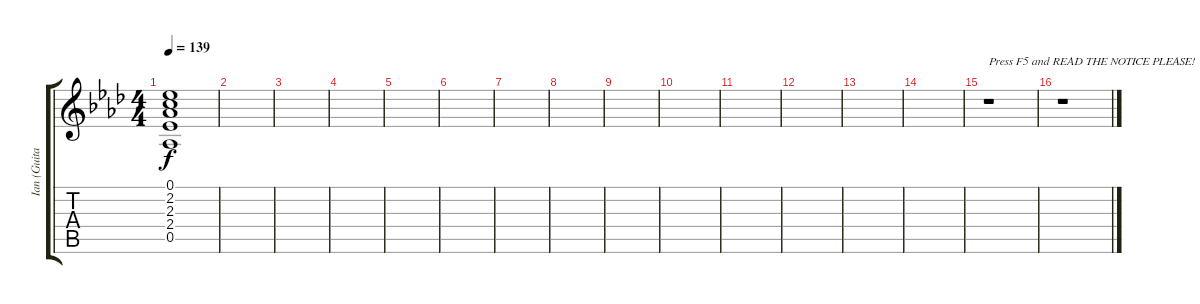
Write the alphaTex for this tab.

\track ("Ian (Guitar 1)" "Ian (Guita") {instrument overdrivenguitar}
\staff {score tabs}
\tuning (Eb4 Bb3 Gb3 Db3 Ab2 Db2) {hide}
\ts (4 4)
\tempo 139
\clef g2
\ks ab
(0.1{t} 2.2{t} 2.3{t} 2.4{t} 0.5{t}).1{dy f} |
|
|
|
|
|
|
|
|
|
|
|
|
|
r.1{txt "Press F5 and READ THE NOTICE PLEASE!"} |
r.1
